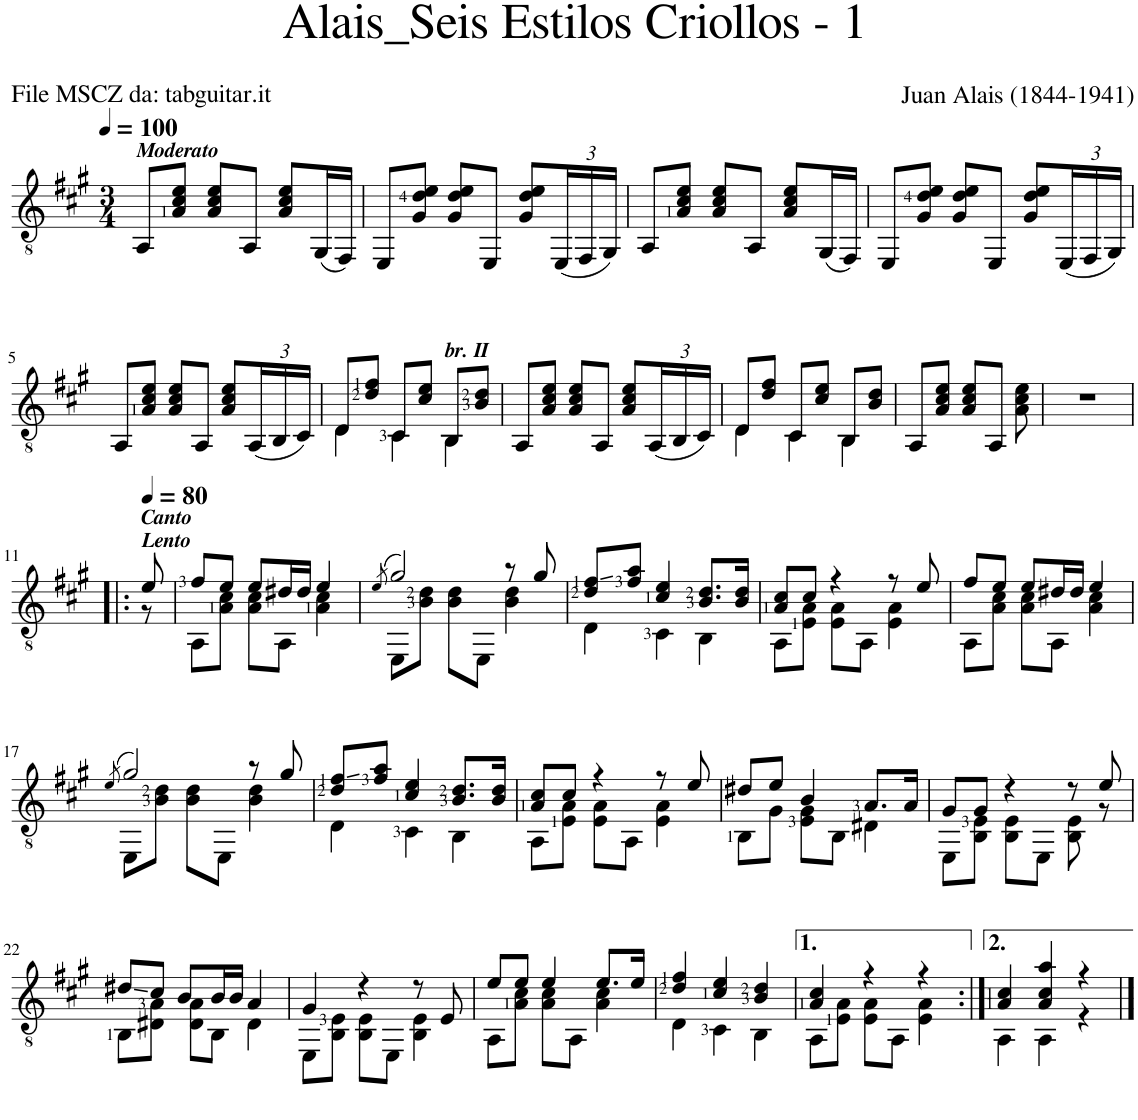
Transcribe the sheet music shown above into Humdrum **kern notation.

**kern
*part1
*staff1
*I"Guitar
*I'Guit.
*clefGv2
*k[f#c#g#]
*M3/4
*MM100
=1
!LO:TX:a:Bi:t=Moderato
8AA/L
8A/ 8c#/ 8e/J
8A/ 8c#/ 8e/L
8AA/J
8A/ 8c#/ 8e/L
(16GG#/L
16FF#/JJ)
=2
8EE/L
8G#/ 8d/ 8e/J
8G#/ 8d/ 8e/L
8EE/J
8G#/ 8d/ 8e/L
*Xbrackettup
(24EE/L
24FF#/
24GG#/JJ)
=3
8AA/L
8A/ 8c#/ 8e/J
8A/ 8c#/ 8e/L
8AA/J
8A/ 8c#/ 8e/L
(16GG#/L
16FF#/JJ)
=4
8EE/L
8G#/ 8d/ 8e/J
8G#/ 8d/ 8e/L
8EE/J
8G#/ 8d/ 8e/L
(24EE/L
24FF#/
24GG#/JJ)
!!LO:LB:g=z
=5
8AA/L
8A/ 8c#/ 8e/J
8A/ 8c#/ 8e/L
8AA/J
8A/ 8c#/ 8e/L
(24AA/L
24BB/
24C#/JJ)
=6
*^
8D/L	4D\
8d/ 8f#/J	.
8C#/L	4C#\
8c#/ 8e/J	.
!LO:TX:a:Bi:t=br. II	!
8BB/L	4BB\
8B/ 8d/J	.
*v	*v
=7
8AA/L
8A/ 8c#/ 8e/J
8A/ 8c#/ 8e/L
8AA/J
8A/ 8c#/ 8e/L
(24AA/L
24BB/
24C#/JJ)
=8
*^
8D/L	4D\
8d/ 8f#/J	.
8C#/L	4C#\
8c#/ 8e/J	.
8BB/L	4BB\
8B/ 8d/J	.
*v	*v
=9
8AA/L
8A/ 8c#/ 8e/J
8A/ 8c#/ 8e/L
8AA/J
8A\ 8c#\ 8e\
=10
2.r
!!LO:LB:g=z
=11!|:
*MM80
*^
!LO:TX:a:Bi:t=Canto	!
!LO:TX:a:t=Lento	!
8e/	8r
=12	=12
8f#/L	8AA\L
8e/J	8A\ 8c#\J
8e/L	8A\ 8c#\L
16d#X/L	8AA\J
16d#/JJ	.
4e/	4A\ 4c#\
=13	=13
(8qe/	.
2g#/)	8EE\L
.	8B\ 8d\J
.	8B\ 8d\L
.	8EE\J
8r	4B\ 4d\
8g#/	.
=14	=14
8d/ 8f#/L	4D\
8f#/ 8a/J	.
4c#/ 4e/	4C#\
8.B/ 8.d/L	4BB\
16B/ 16d/Jk	.
=15	=15
8A/ 8c#/L	8AA\L
8c#/J	8E\ 8A\J
4r	8E\ 8A\L
.	8AA\J
8r	4E\ 4A\
8e/	.
=16	=16
8f#/L	8AA\L
8e/J	8A\ 8c#\J
8e/L	8A\ 8c#\L
16d#X/L	8AA\J
16d#/JJ	.
4e/	4A\ 4c#\
!!LO:LB:g=z	!!
=17	=17
(8qe/	.
2g#/)	8EE\L
.	8B\ 8d\J
.	8B\ 8d\L
.	8EE\J
8r	4B\ 4d\
8g#/	.
=18	=18
8d/ 8f#/L	4D\
8f#/ 8a/J	.
4c#/ 4e/	4C#\
8.B/ 8.d/L	4BB\
16B/ 16d/Jk	.
=19	=19
8A/ 8c#/L	8AA\L
8c#/J	8E\ 8A\J
4r	8E\ 8A\L
.	8AA\J
8r	4E\ 4A\
8e/	.
=20	=20
8d#X/L	8BB\L
8e/J	8G#\J
4B/	8E\ 8G#\L
.	8BB\J
8.A/L	4D#X\
16A/Jk	.
=21	=21
8G#/L	8EE\L
8G#/J	8BB\ 8E\J
4r	8BB\ 8E\L
.	8EE\J
8r	8BB\ 8E\
8e/	8r
!!LO:LB:g=z	!!
=22	=22
8d#X/L	8BB\L
8c#/J	8D#X\ 8A\J
8B/L	8D#\ 8A\L
16B/L	8BB\J
16B/JJ	.
4A/	4D#\
=23	=23
4G#/	8EE\L
.	8BB\ 8E\J
4r	8BB\ 8E\L
.	8EE\J
8r	4BB\ 4E\
8E/	.
=24	=24
8e/L	8AA\L
8e/J	8A\ 8c#\J
4e/	8A\ 8c#\L
.	8AA\J
8.e/L	4A\ 4c#\
16e/Jk	.
=25	=25
4d/ 4f#/	4D\
4c#/ 4e/	4C#\
4B/ 4d/	4BB\
=26	=26
4A/ 4c#/	8AA\L
.	8E\ 8A\J
4r	8E\ 8A\L
.	8AA\J
4r	4E\ 4A\
=27:|!	=27:|!
4A/ 4c#/	4AA\
4A/ 4c#/ 4a/	4AA\
4r	4r
*v	*v
==
*-
